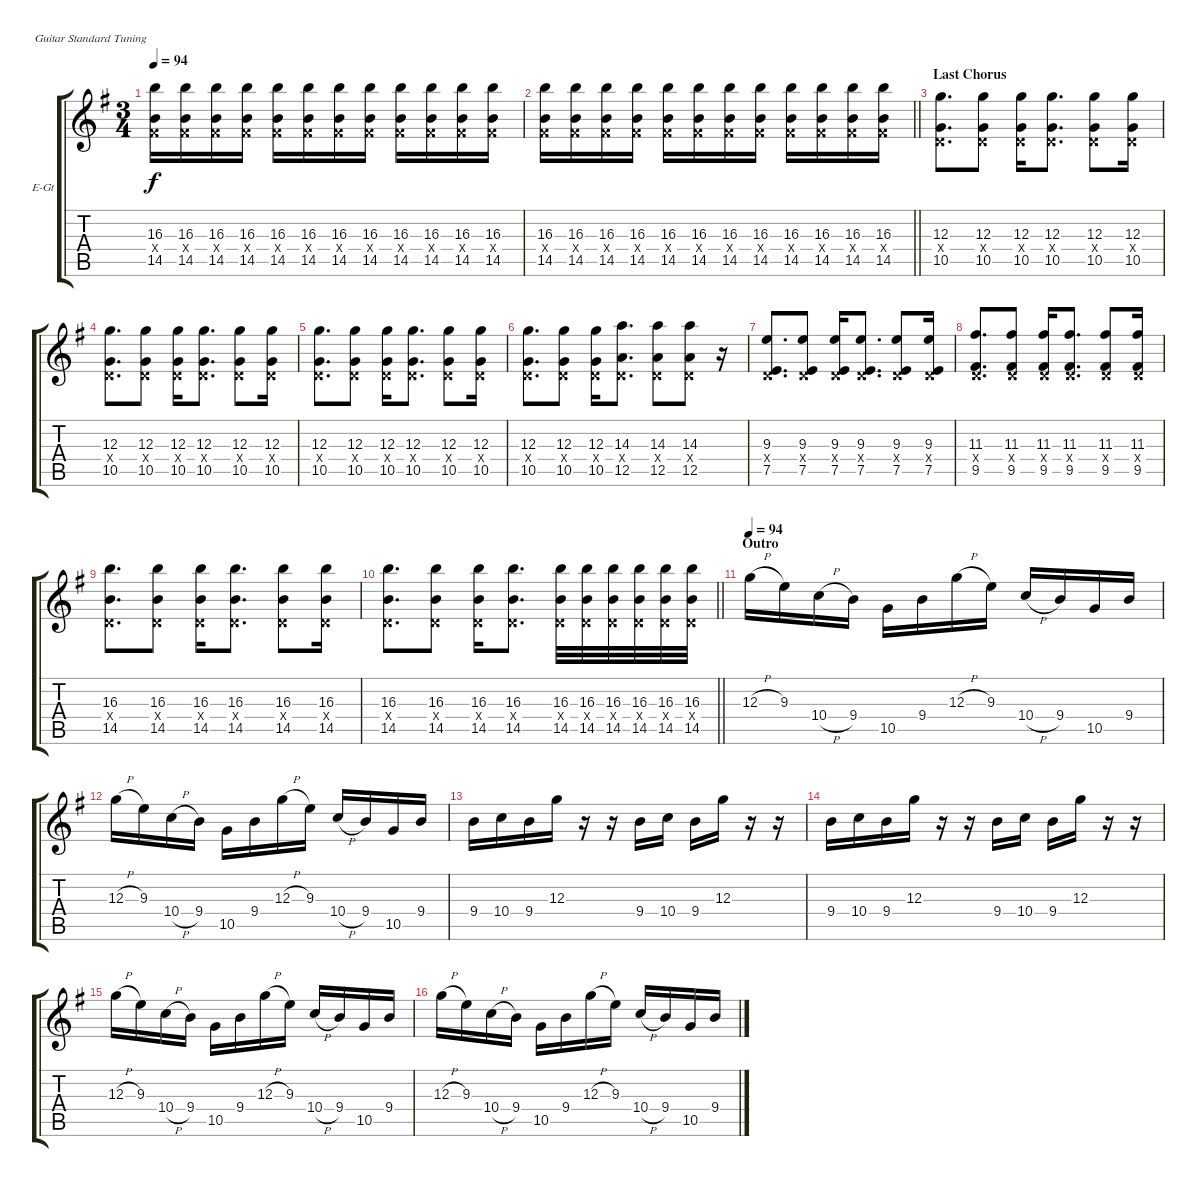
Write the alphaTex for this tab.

\bracketExtendMode groupsimilarinstruments
\firstSystemTrackNameOrientation horizontal
\otherSystemsTrackNameOrientation horizontal
\track ("Guitar 1" "E-Gt") {instrument overdrivenguitar}
\staff {score tabs}
\tuning (E4 B3 G3 D3 A2 E2)
\ts (3 4)
\tempo 94
\clef g2
\ks g
(16.3 4.4{x} 14.5).16{dy f} (16.3 4.4{x} 14.5).16 (16.3 4.4{x} 14.5).16 (16.3 4.4{x} 14.5).16 (16.3 4.4{x} 14.5).16 (16.3 4.4{x} 14.5).16 (16.3 4.4{x} 14.5).16 (16.3 4.4{x} 14.5).16 (16.3 4.4{x} 14.5).16 (16.3 4.4{x} 14.5).16 (16.3 4.4{x} 14.5).16 (16.3 4.4{x} 14.5).16 |
\barLineRight lightlight
(16.3 4.4{x} 14.5).16 (16.3 4.4{x} 14.5).16 (16.3 4.4{x} 14.5).16 (16.3 4.4{x} 14.5).16 (16.3 4.4{x} 14.5).16 (16.3 4.4{x} 14.5).16 (16.3 4.4{x} 14.5).16 (16.3 4.4{x} 14.5).16 (16.3 4.4{x} 14.5).16 (16.3 4.4{x} 14.5).16 (16.3 4.4{x} 14.5).16 (16.3 4.4{x} 14.5).16 |
\section ("" "Last Chorus")
(12.3 0.4{x} 10.5).8{d} (12.3 0.4{x} 10.5).8 (12.3 0.4{x} 10.5).16 (12.3 0.4{x} 10.5).8{d} (12.3 0.4{x} 10.5).8 (12.3 0.4{x} 10.5).16 |
(12.3 0.4{x} 10.5).8{d} (12.3 0.4{x} 10.5).8 (12.3 0.4{x} 10.5).16 (12.3 0.4{x} 10.5).8{d} (12.3 0.4{x} 10.5).8 (12.3 0.4{x} 10.5).16 |
(12.3 0.4{x} 10.5).8{d} (12.3 0.4{x} 10.5).8 (12.3 0.4{x} 10.5).16 (12.3 0.4{x} 10.5).8{d} (12.3 0.4{x} 10.5).8 (12.3 0.4{x} 10.5).16 |
(12.3 0.4{x} 10.5).8{d} (12.3 0.4{x} 10.5).8 (12.3 0.4{x} 10.5).16 (14.3 0.4{x} 12.5).8{d} (14.3 0.4{x} 12.5).8 (14.3 0.4{x} 12.5).8 r.16 |
(9.3 0.4{x} 7.5).8{d} (9.3 0.4{x} 7.5).8 (9.3 0.4{x} 7.5).16 (9.3 0.4{x} 7.5).8{d} (9.3 0.4{x} 7.5).8 (9.3 0.4{x} 7.5).16 |
(11.3 0.4{x} 9.5).8{d} (11.3 0.4{x} 9.5).8 (11.3 0.4{x} 9.5).16 (11.3 0.4{x} 9.5).8{d} (11.3 0.4{x} 9.5).8 (11.3 0.4{x} 9.5).16 |
(16.3 0.4{x} 14.5).8{d} (16.3 0.4{x} 14.5).8 (16.3 0.4{x} 14.5).16 (16.3 0.4{x} 14.5).8{d} (16.3 0.4{x} 14.5).8 (16.3 0.4{x} 14.5).16 |
\barLineRight lightlight
(16.3 0.4{x} 14.5).8{d} (16.3 0.4{x} 14.5).8 (16.3 0.4{x} 14.5).16 (16.3 0.4{x} 14.5).8{d} (16.3 0.4{x} 14.5).32 (16.3 0.4{x} 14.5).32 (14.5 16.3 0.4{x}).32 (14.5 0.4{x} 16.3).32 (14.5 0.4{x} 16.3).32 (14.5 0.4{x} 16.3).32 |
\section ("" "Outro")
\tempo 94
12.3{h}.16 9.3.16 10.4{h}.16 9.4.16 10.5.16 9.4.16 12.3{h}.16 9.3.16 10.4{h}.16 9.4.16 10.5.16 9.4.16 |
12.3{h}.16 9.3.16 10.4{h}.16 9.4.16 10.5.16 9.4.16 12.3{h}.16 9.3.16 10.4{h}.16 9.4.16 10.5.16 9.4.16 |
9.4.16 10.4.16 9.4.16 12.3.16 r.16 r.16 9.4.16 10.4.16 9.4.16 12.3.16 r.16 r.16 |
9.4.16 10.4.16 9.4.16 12.3.16 r.16 r.16 9.4.16 10.4.16 9.4.16 12.3.16 r.16 r.16 |
12.3{h}.16 9.3.16 10.4{h}.16 9.4.16 10.5.16 9.4.16 12.3{h}.16 9.3.16 10.4{h}.16 9.4.16 10.5.16 9.4.16 |
12.3{h}.16 9.3.16 10.4{h}.16 9.4.16 10.5.16 9.4.16 12.3{h}.16 9.3.16 10.4{h}.16 9.4.16 10.5.16 9.4.16
